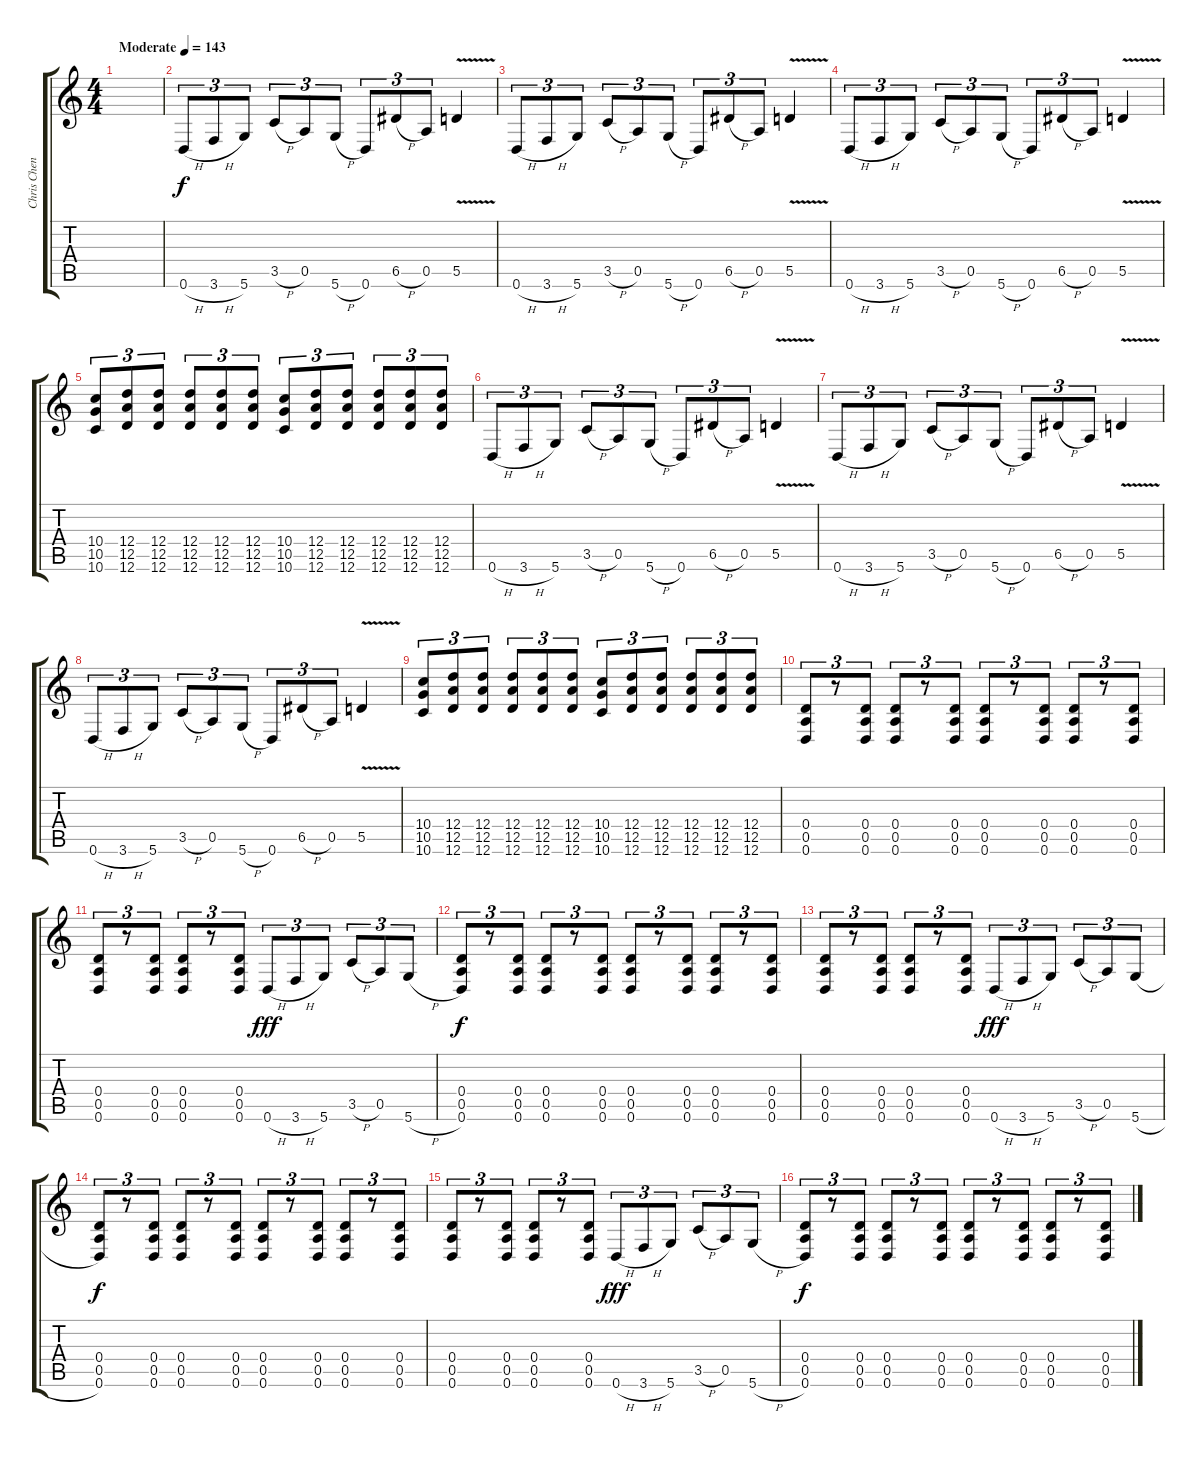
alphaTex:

\track ("Chris Cheney" "Chris Chen") {instrument distortionguitar}
\staff {score tabs}
\tuning (E4 B3 G3 D3 A2 D2) {hide}
\ts (4 4)
\tempo (143 "Moderate")
\clef g2
\ks c
|
0.6{h}.8{tu (3 2)} 3.6{h}.8{tu (3 2)} 5.6.8{tu (3 2)} 3.5{h}.8{tu (3 2)} 0.5.8{tu (3 2)} 5.6{h}.8{tu (3 2)} 0.6.8{tu (3 2)} 6.5{h}.8{tu (3 2)} 0.5.8{tu (3 2)} 5.5{v}.4 |
0.6{h}.8{tu (3 2)} 3.6{h}.8{tu (3 2)} 5.6.8{tu (3 2)} 3.5{h}.8{tu (3 2)} 0.5.8{tu (3 2)} 5.6{h}.8{tu (3 2)} 0.6.8{tu (3 2)} 6.5{h}.8{tu (3 2)} 0.5.8{tu (3 2)} 5.5{v}.4 |
0.6{h}.8{tu (3 2)} 3.6{h}.8{tu (3 2)} 5.6.8{tu (3 2)} 3.5{h}.8{tu (3 2)} 0.5.8{tu (3 2)} 5.6{h}.8{tu (3 2)} 0.6.8{tu (3 2)} 6.5{h}.8{tu (3 2)} 0.5.8{tu (3 2)} 5.5{v}.4 |
(10.4 10.5 10.6).8{tu (3 2)} (12.4 12.5 12.6).8{tu (3 2)} (12.4 12.5 12.6).8{tu (3 2)} (12.4 12.5 12.6).8{tu (3 2)} (12.4 12.5 12.6).8{tu (3 2)} (12.4 12.5 12.6).8{tu (3 2)} (10.4 10.5 10.6).8{tu (3 2)} (12.4 12.5 12.6).8{tu (3 2)} (12.4 12.5 12.6).8{tu (3 2)} (12.4 12.5 12.6).8{tu (3 2)} (12.4 12.5 12.6).8{tu (3 2)} (12.4 12.5 12.6).8{tu (3 2)} |
0.6{h}.8{tu (3 2)} 3.6{h}.8{tu (3 2)} 5.6.8{tu (3 2)} 3.5{h}.8{tu (3 2)} 0.5.8{tu (3 2)} 5.6{h}.8{tu (3 2)} 0.6.8{tu (3 2)} 6.5{h}.8{tu (3 2)} 0.5.8{tu (3 2)} 5.5{v}.4 |
0.6{h}.8{tu (3 2)} 3.6{h}.8{tu (3 2)} 5.6.8{tu (3 2)} 3.5{h}.8{tu (3 2)} 0.5.8{tu (3 2)} 5.6{h}.8{tu (3 2)} 0.6.8{tu (3 2)} 6.5{h}.8{tu (3 2)} 0.5.8{tu (3 2)} 5.5{v}.4 |
0.6{h}.8{tu (3 2)} 3.6{h}.8{tu (3 2)} 5.6.8{tu (3 2)} 3.5{h}.8{tu (3 2)} 0.5.8{tu (3 2)} 5.6{h}.8{tu (3 2)} 0.6.8{tu (3 2)} 6.5{h}.8{tu (3 2)} 0.5.8{tu (3 2)} 5.5{v}.4 |
(10.4 10.5 10.6).8{tu (3 2)} (12.4 12.5 12.6).8{tu (3 2)} (12.4 12.5 12.6).8{tu (3 2)} (12.4 12.5 12.6).8{tu (3 2)} (12.4 12.5 12.6).8{tu (3 2)} (12.4 12.5 12.6).8{tu (3 2)} (10.4 10.5 10.6).8{tu (3 2)} (12.4 12.5 12.6).8{tu (3 2)} (12.4 12.5 12.6).8{tu (3 2)} (12.4 12.5 12.6).8{tu (3 2)} (12.4 12.5 12.6).8{tu (3 2)} (12.4 12.5 12.6).8{tu (3 2)} |
(0.4 0.5 0.6).8{tu (3 2)} r.8{tu (3 2)} (0.4 0.5 0.6).8{tu (3 2)} (0.4 0.5 0.6).8{tu (3 2)} r.8{tu (3 2)} (0.4 0.5 0.6).8{tu (3 2)} (0.4 0.5 0.6).8{tu (3 2)} r.8{tu (3 2)} (0.4 0.5 0.6).8{tu (3 2)} (0.4 0.5 0.6).8{tu (3 2)} r.8{tu (3 2)} (0.4 0.5 0.6).8{tu (3 2)} |
(0.4 0.5 0.6).8{tu (3 2)} r.8{tu (3 2)} (0.4 0.5 0.6).8{tu (3 2)} (0.4 0.5 0.6).8{tu (3 2)} r.8{tu (3 2)} (0.4 0.5 0.6).8{tu (3 2)} 0.6{h}.8{tu (3 2) dy fff} 3.6{h}.8{tu (3 2)} 5.6.8{tu (3 2)} 3.5{h}.8{tu (3 2)} 0.5.8{tu (3 2)} 5.6{h}.8{tu (3 2)} |
(0.4 0.5 0.6).8{tu (3 2) dy f} r.8{tu (3 2)} (0.4 0.5 0.6).8{tu (3 2)} (0.4 0.5 0.6).8{tu (3 2)} r.8{tu (3 2)} (0.4 0.5 0.6).8{tu (3 2)} (0.4 0.5 0.6).8{tu (3 2)} r.8{tu (3 2)} (0.4 0.5 0.6).8{tu (3 2)} (0.4 0.5 0.6).8{tu (3 2)} r.8{tu (3 2)} (0.4 0.5 0.6).8{tu (3 2)} |
(0.4 0.5 0.6).8{tu (3 2)} r.8{tu (3 2)} (0.4 0.5 0.6).8{tu (3 2)} (0.4 0.5 0.6).8{tu (3 2)} r.8{tu (3 2)} (0.4 0.5 0.6).8{tu (3 2)} 0.6{h}.8{tu (3 2) dy fff} 3.6{h}.8{tu (3 2)} 5.6.8{tu (3 2)} 3.5{h}.8{tu (3 2)} 0.5.8{tu (3 2)} 5.6{h}.8{tu (3 2)} |
(0.4 0.5 0.6).8{tu (3 2) dy f} r.8{tu (3 2)} (0.4 0.5 0.6).8{tu (3 2)} (0.4 0.5 0.6).8{tu (3 2)} r.8{tu (3 2)} (0.4 0.5 0.6).8{tu (3 2)} (0.4 0.5 0.6).8{tu (3 2)} r.8{tu (3 2)} (0.4 0.5 0.6).8{tu (3 2)} (0.4 0.5 0.6).8{tu (3 2)} r.8{tu (3 2)} (0.4 0.5 0.6).8{tu (3 2)} |
(0.4 0.5 0.6).8{tu (3 2)} r.8{tu (3 2)} (0.4 0.5 0.6).8{tu (3 2)} (0.4 0.5 0.6).8{tu (3 2)} r.8{tu (3 2)} (0.4 0.5 0.6).8{tu (3 2)} 0.6{h}.8{tu (3 2) dy fff} 3.6{h}.8{tu (3 2)} 5.6.8{tu (3 2)} 3.5{h}.8{tu (3 2)} 0.5.8{tu (3 2)} 5.6{h}.8{tu (3 2)} |
(0.4 0.5 0.6).8{tu (3 2) dy f} r.8{tu (3 2)} (0.4 0.5 0.6).8{tu (3 2)} (0.4 0.5 0.6).8{tu (3 2)} r.8{tu (3 2)} (0.4 0.5 0.6).8{tu (3 2)} (0.4 0.5 0.6).8{tu (3 2)} r.8{tu (3 2)} (0.4 0.5 0.6).8{tu (3 2)} (0.4 0.5 0.6).8{tu (3 2)} r.8{tu (3 2)} (0.4 0.5 0.6).8{tu (3 2)}
